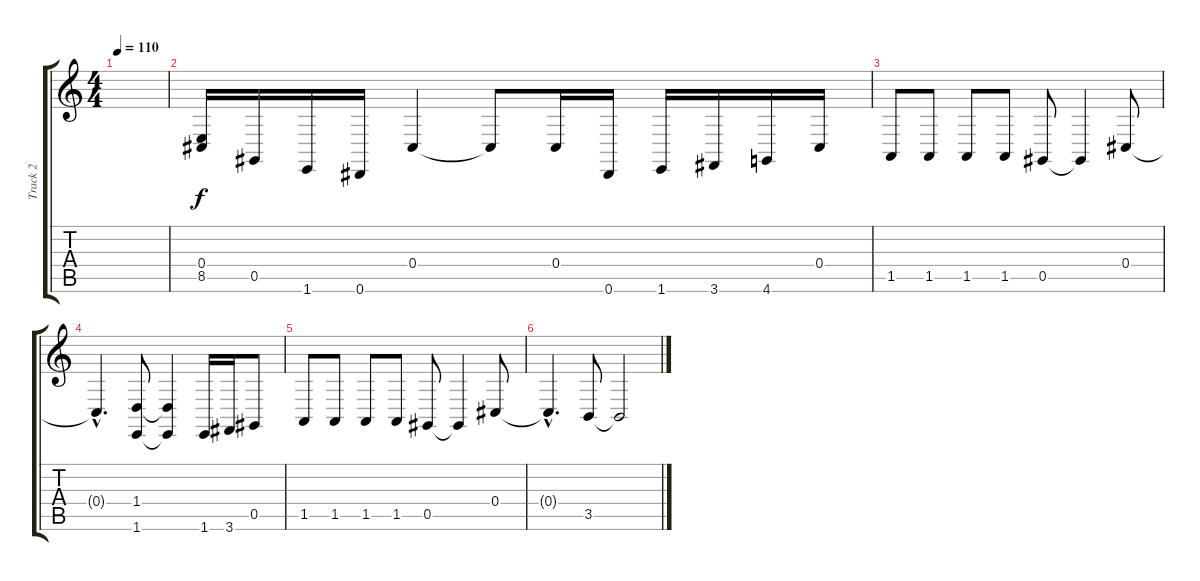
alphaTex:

\track ("Track 2" "Track 2") {instrument orchestralharp}
\staff {score tabs}
\tuning (Eb4 Bb3 Gb3 Db3 Ab2 Eb2) {hide}
\ts (4 4)
\tempo 110
\clef g2
\ks c
|
(0.4 8.5).16 0.5.16 1.6.16 0.6.16 0.4.4 0.4{t}.8 0.4.16 0.6.16 1.6.16 3.6.16 4.6.16 0.4.16 |
1.5.8 1.5.8 1.5.8 1.5.8 0.5.8 0.5{t}.4 0.4.8 |
0.4{hac t}.4{d} (1.4 1.6).8 (1.4{t} 1.6{t}).4 1.6.16 3.6.16 0.5.8 |
1.5.8 1.5.8 1.5.8 1.5.8 0.5.8 0.5{t}.4 0.4.8 |
0.4{hac t}.4{d} 3.5.8 3.5{t}.2
